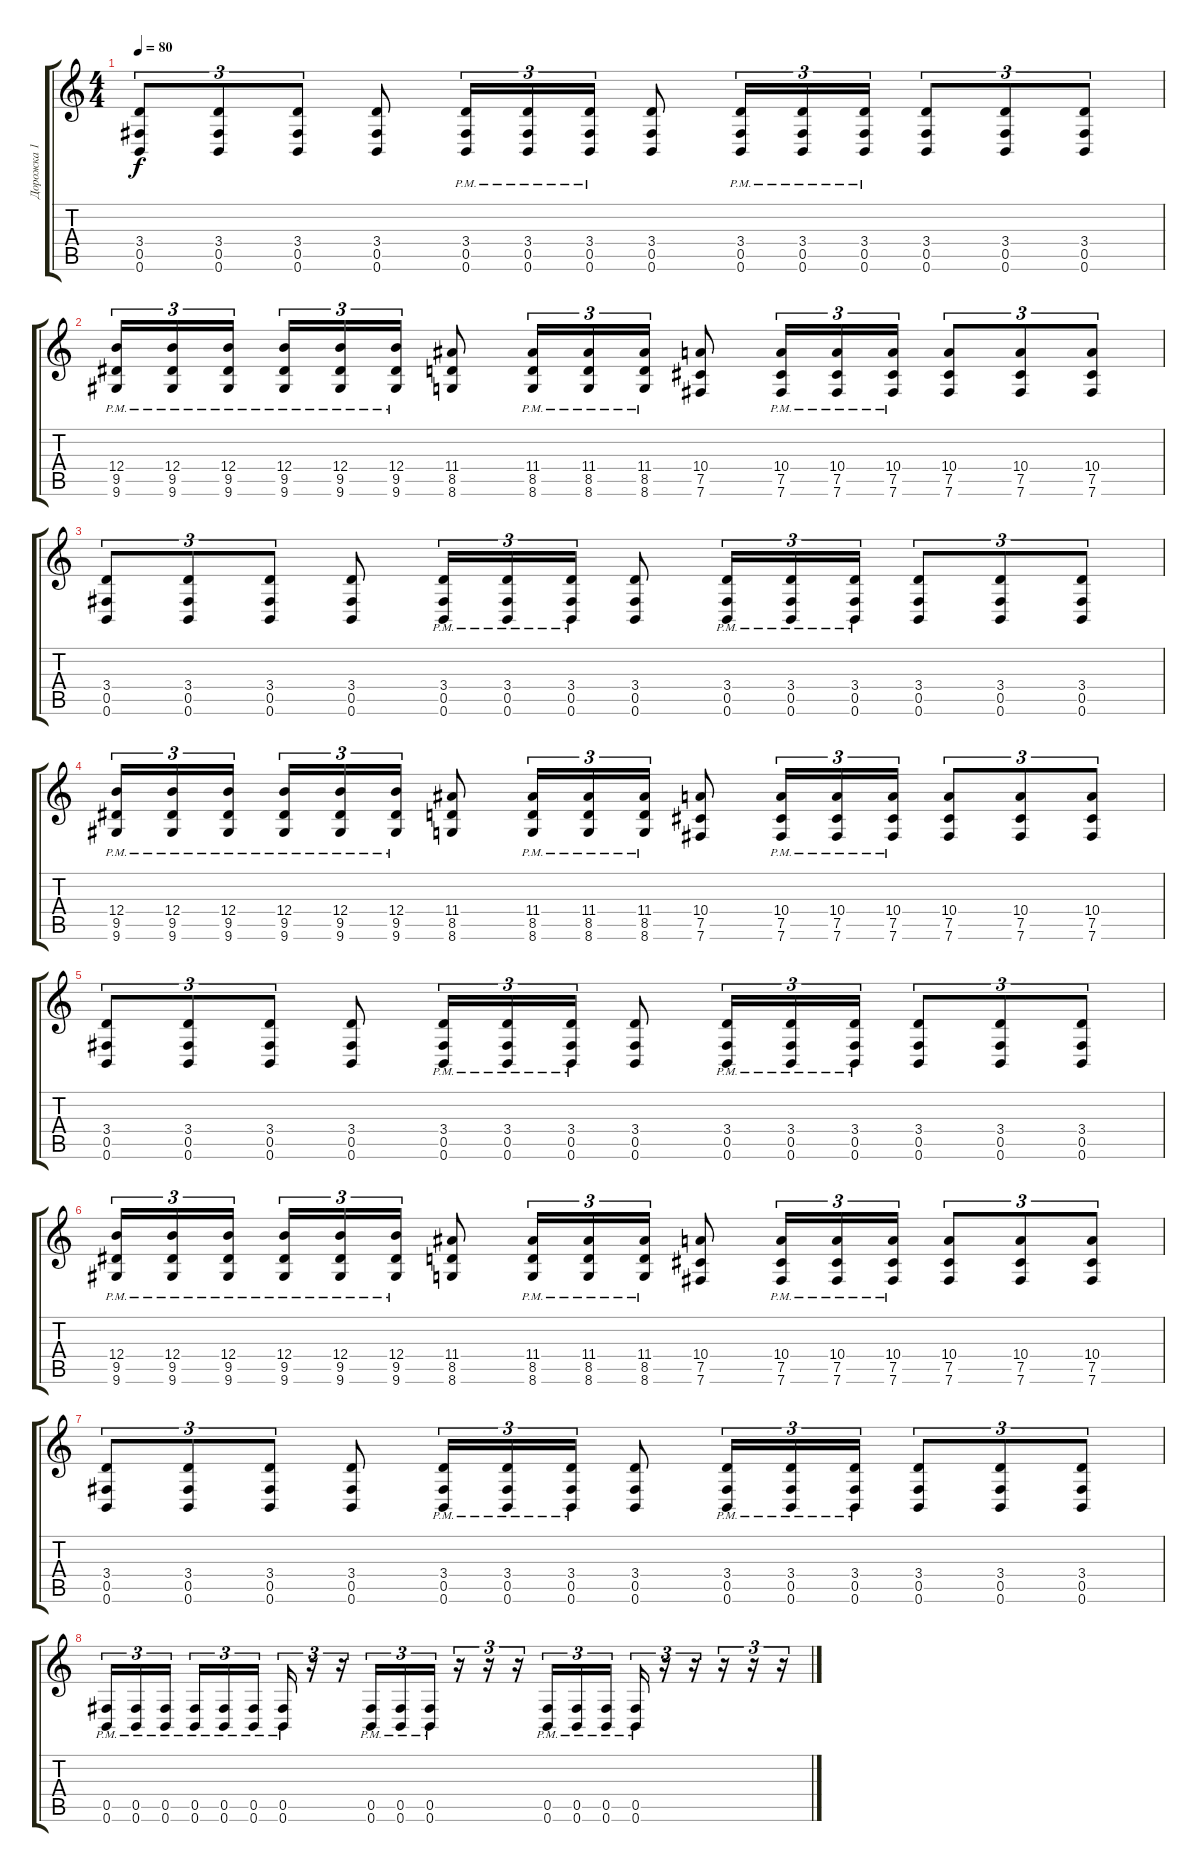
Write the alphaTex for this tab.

\track ("Дорожка 1" "Дорожка 1") {instrument distortionguitar}
\staff {score tabs}
\tuning (Db4 Ab3 E3 B2 Gb2 B1) {hide}
\ts (4 4)
\tempo 80
\clef g2
\ks c
(3.4 0.5 0.6).8{tu (3 2) dy f} (3.4 0.5 0.6).8{tu (3 2)} (3.4 0.5 0.6).8{tu (3 2)} (3.4 0.5 0.6).8 (3.4{pm} 0.5{pm} 0.6{pm}).16{tu (3 2)} (3.4{pm} 0.5{pm} 0.6{pm}).16{tu (3 2)} (3.4{pm} 0.5{pm} 0.6{pm}).16{tu (3 2)} (3.4 0.5 0.6).8 (3.4{pm} 0.5{pm} 0.6{pm}).16{tu (3 2)} (3.4{pm} 0.5{pm} 0.6{pm}).16{tu (3 2)} (3.4{pm} 0.5{pm} 0.6{pm}).16{tu (3 2)} (3.4 0.5 0.6).8{tu (3 2)} (3.4 0.5 0.6).8{tu (3 2)} (3.4 0.5 0.6).8{tu (3 2)} |
(12.4{pm} 9.5{pm} 9.6{pm}).16{tu (3 2)} (12.4{pm} 9.5{pm} 9.6{pm}).16{tu (3 2)} (12.4{pm} 9.5{pm} 9.6{pm}).16{tu (3 2) beam splitsecondary} (12.4{pm} 9.5{pm} 9.6{pm}).16{tu (3 2)} (12.4{pm} 9.5{pm} 9.6{pm}).16{tu (3 2)} (12.4{pm} 9.5{pm} 9.6{pm}).16{tu (3 2)} (11.4 8.5 8.6).8 (11.4{pm} 8.5{pm} 8.6{pm}).16{tu (3 2)} (11.4{pm} 8.5{pm} 8.6{pm}).16{tu (3 2)} (11.4{pm} 8.5{pm} 8.6{pm}).16{tu (3 2)} (10.4 7.5 7.6).8 (10.4{pm} 7.5{pm} 7.6{pm}).16{tu (3 2)} (10.4{pm} 7.5{pm} 7.6{pm}).16{tu (3 2)} (10.4{pm} 7.5{pm} 7.6{pm}).16{tu (3 2)} (10.4 7.5 7.6).8{tu (3 2)} (10.4 7.5 7.6).8{tu (3 2)} (10.4 7.5 7.6).8{tu (3 2)} |
(3.4 0.5 0.6).8{tu (3 2)} (3.4 0.5 0.6).8{tu (3 2)} (3.4 0.5 0.6).8{tu (3 2)} (3.4 0.5 0.6).8 (3.4{pm} 0.5{pm} 0.6{pm}).16{tu (3 2)} (3.4{pm} 0.5{pm} 0.6{pm}).16{tu (3 2)} (3.4{pm} 0.5{pm} 0.6{pm}).16{tu (3 2)} (3.4 0.5 0.6).8 (3.4{pm} 0.5{pm} 0.6{pm}).16{tu (3 2)} (3.4{pm} 0.5{pm} 0.6{pm}).16{tu (3 2)} (3.4{pm} 0.5{pm} 0.6{pm}).16{tu (3 2)} (3.4 0.5 0.6).8{tu (3 2)} (3.4 0.5 0.6).8{tu (3 2)} (3.4 0.5 0.6).8{tu (3 2)} |
(12.4{pm} 9.5{pm} 9.6{pm}).16{tu (3 2)} (12.4{pm} 9.5{pm} 9.6{pm}).16{tu (3 2)} (12.4{pm} 9.5{pm} 9.6{pm}).16{tu (3 2) beam splitsecondary} (12.4{pm} 9.5{pm} 9.6{pm}).16{tu (3 2)} (12.4{pm} 9.5{pm} 9.6{pm}).16{tu (3 2)} (12.4{pm} 9.5{pm} 9.6{pm}).16{tu (3 2)} (11.4 8.5 8.6).8 (11.4{pm} 8.5{pm} 8.6{pm}).16{tu (3 2)} (11.4{pm} 8.5{pm} 8.6{pm}).16{tu (3 2)} (11.4{pm} 8.5{pm} 8.6{pm}).16{tu (3 2)} (10.4 7.5 7.6).8 (10.4{pm} 7.5{pm} 7.6{pm}).16{tu (3 2)} (10.4{pm} 7.5{pm} 7.6{pm}).16{tu (3 2)} (10.4{pm} 7.5{pm} 7.6{pm}).16{tu (3 2)} (10.4 7.5 7.6).8{tu (3 2)} (10.4 7.5 7.6).8{tu (3 2)} (10.4 7.5 7.6).8{tu (3 2)} |
(3.4 0.5 0.6).8{tu (3 2)} (3.4 0.5 0.6).8{tu (3 2)} (3.4 0.5 0.6).8{tu (3 2)} (3.4 0.5 0.6).8 (3.4{pm} 0.5{pm} 0.6{pm}).16{tu (3 2)} (3.4{pm} 0.5{pm} 0.6{pm}).16{tu (3 2)} (3.4{pm} 0.5{pm} 0.6{pm}).16{tu (3 2)} (3.4 0.5 0.6).8 (3.4{pm} 0.5{pm} 0.6{pm}).16{tu (3 2)} (3.4{pm} 0.5{pm} 0.6{pm}).16{tu (3 2)} (3.4{pm} 0.5{pm} 0.6{pm}).16{tu (3 2)} (3.4 0.5 0.6).8{tu (3 2)} (3.4 0.5 0.6).8{tu (3 2)} (3.4 0.5 0.6).8{tu (3 2)} |
(12.4{pm} 9.5{pm} 9.6{pm}).16{tu (3 2)} (12.4{pm} 9.5{pm} 9.6{pm}).16{tu (3 2)} (12.4{pm} 9.5{pm} 9.6{pm}).16{tu (3 2) beam splitsecondary} (12.4{pm} 9.5{pm} 9.6{pm}).16{tu (3 2)} (12.4{pm} 9.5{pm} 9.6{pm}).16{tu (3 2)} (12.4{pm} 9.5{pm} 9.6{pm}).16{tu (3 2)} (11.4 8.5 8.6).8 (11.4{pm} 8.5{pm} 8.6{pm}).16{tu (3 2)} (11.4{pm} 8.5{pm} 8.6{pm}).16{tu (3 2)} (11.4{pm} 8.5{pm} 8.6{pm}).16{tu (3 2)} (10.4 7.5 7.6).8 (10.4{pm} 7.5{pm} 7.6{pm}).16{tu (3 2)} (10.4{pm} 7.5{pm} 7.6{pm}).16{tu (3 2)} (10.4{pm} 7.5{pm} 7.6{pm}).16{tu (3 2)} (10.4 7.5 7.6).8{tu (3 2)} (10.4 7.5 7.6).8{tu (3 2)} (10.4 7.5 7.6).8{tu (3 2)} |
(3.4 0.5 0.6).8{tu (3 2)} (3.4 0.5 0.6).8{tu (3 2)} (3.4 0.5 0.6).8{tu (3 2)} (3.4 0.5 0.6).8 (3.4{pm} 0.5{pm} 0.6{pm}).16{tu (3 2)} (3.4{pm} 0.5{pm} 0.6{pm}).16{tu (3 2)} (3.4{pm} 0.5{pm} 0.6{pm}).16{tu (3 2)} (3.4 0.5 0.6).8 (3.4{pm} 0.5{pm} 0.6{pm}).16{tu (3 2)} (3.4{pm} 0.5{pm} 0.6{pm}).16{tu (3 2)} (3.4{pm} 0.5{pm} 0.6{pm}).16{tu (3 2)} (3.4 0.5 0.6).8{tu (3 2)} (3.4 0.5 0.6).8{tu (3 2)} (3.4 0.5 0.6).8{tu (3 2)} |
(0.5{pm} 0.6{pm}).16{tu (3 2)} (0.5{pm} 0.6{pm}).16{tu (3 2)} (0.5{pm} 0.6{pm}).16{tu (3 2) beam splitsecondary} (0.5{pm} 0.6{pm}).16{tu (3 2)} (0.5{pm} 0.6{pm}).16{tu (3 2)} (0.5{pm} 0.6{pm}).16{tu (3 2)} (0.5{pm} 0.6{pm}).16{tu (3 2)} r.16{tu (3 2)} r.16{tu (3 2)} (0.5{pm} 0.6{pm}).16{tu (3 2)} (0.5{pm} 0.6{pm}).16{tu (3 2)} (0.5{pm} 0.6{pm}).16{tu (3 2)} r.16{tu (3 2)} r.16{tu (3 2)} r.16{tu (3 2)} (0.5{pm} 0.6{pm}).16{tu (3 2)} (0.5{pm} 0.6{pm}).16{tu (3 2)} (0.5{pm} 0.6{pm}).16{tu (3 2)} (0.5{pm} 0.6{pm}).16{tu (3 2)} r.16{tu (3 2)} r.16{tu (3 2)} r.16{tu (3 2)} r.16{tu (3 2)} r.16{tu (3 2)}
